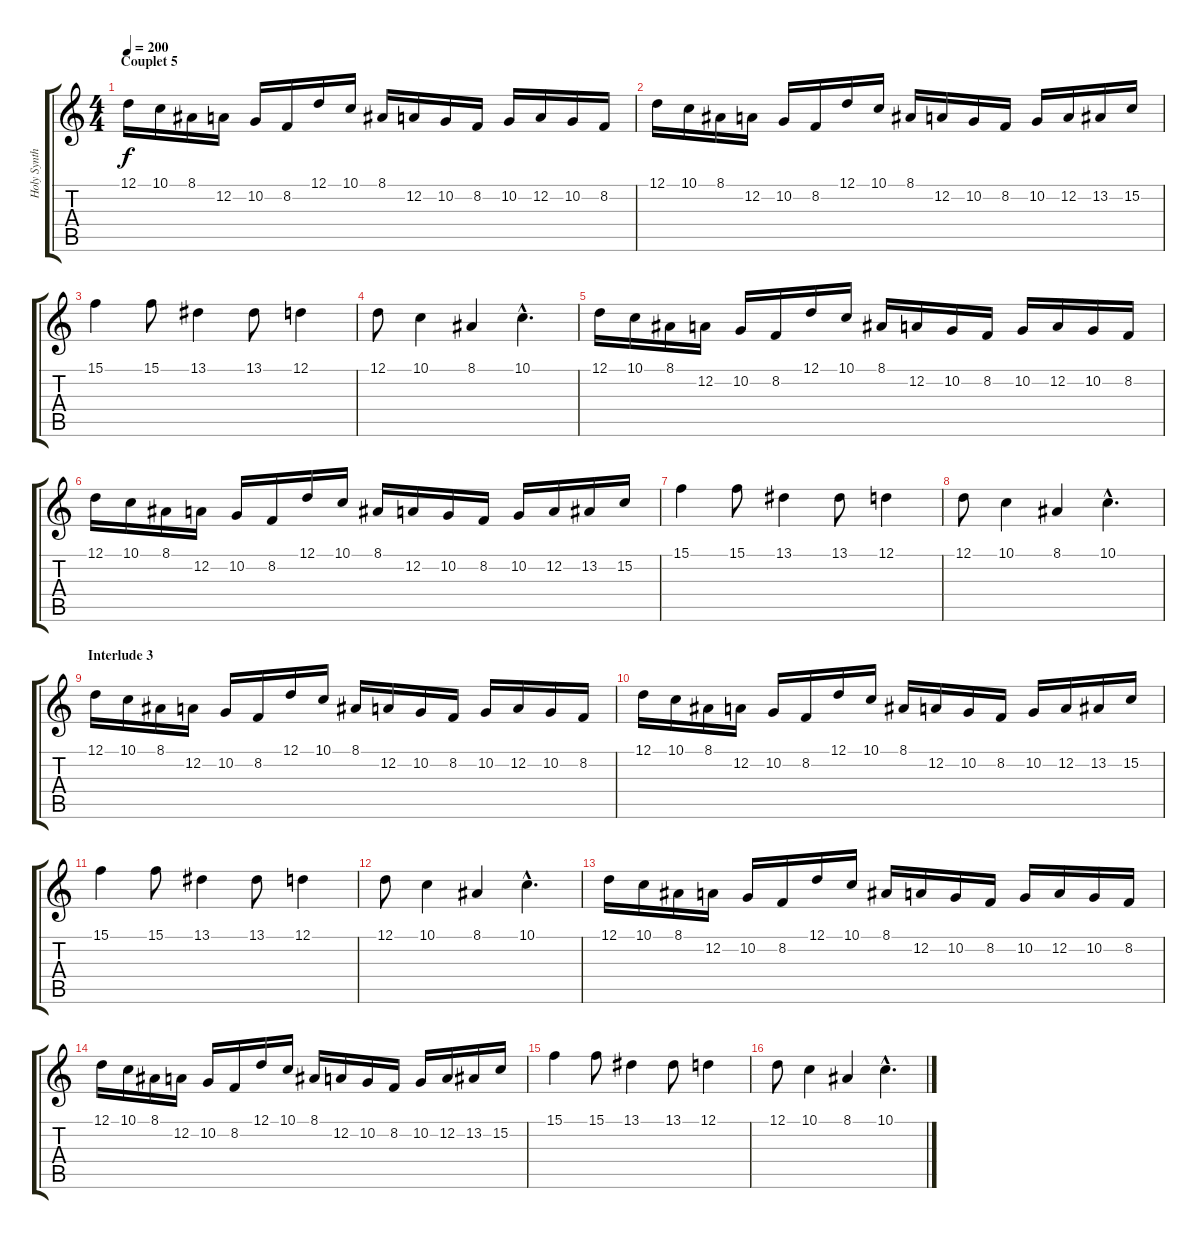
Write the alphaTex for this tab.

\track ("Holy Synthé" "Holy Synth") {instrument lead1square}
\staff {score tabs}
\tuning (D4 A3 F3 C3 G2 D2) {hide}
\ts (4 4)
\section ("" "Couplet 5")
\tempo 200
\clef g2
\ks c
12.1.16{dy f volume 12 instrument stringensemble1} 10.1.16 8.1.16 12.2.16 10.2.16 8.2.16 12.1.16 10.1.16 8.1.16 12.2.16 10.2.16 8.2.16 10.2.16 12.2.16 10.2.16 8.2.16 |
12.1.16 10.1.16 8.1.16 12.2.16 10.2.16 8.2.16 12.1.16 10.1.16 8.1.16 12.2.16 10.2.16 8.2.16 10.2.16 12.2.16 13.2.16 15.2.16 |
15.1.4 15.1.8 13.1.4 13.1.8 12.1.4 |
12.1.8 10.1.4 8.1.4 10.1{hac}.4{d} |
12.1.16 10.1.16 8.1.16 12.2.16 10.2.16 8.2.16 12.1.16 10.1.16 8.1.16 12.2.16 10.2.16 8.2.16 10.2.16 12.2.16 10.2.16 8.2.16 |
12.1.16 10.1.16 8.1.16 12.2.16 10.2.16 8.2.16 12.1.16 10.1.16 8.1.16 12.2.16 10.2.16 8.2.16 10.2.16 12.2.16 13.2.16 15.2.16 |
15.1.4 15.1.8 13.1.4 13.1.8 12.1.4 |
12.1.8 10.1.4 8.1.4 10.1{hac}.4{d} |
\section ("" "Interlude 3")
12.1.16{volume 16 instrument stringensemble1} 10.1.16 8.1.16 12.2.16 10.2.16 8.2.16 12.1.16 10.1.16 8.1.16 12.2.16 10.2.16 8.2.16 10.2.16 12.2.16 10.2.16 8.2.16 |
12.1.16 10.1.16 8.1.16 12.2.16 10.2.16 8.2.16 12.1.16 10.1.16 8.1.16 12.2.16 10.2.16 8.2.16 10.2.16 12.2.16 13.2.16 15.2.16 |
15.1.4 15.1.8 13.1.4 13.1.8 12.1.4 |
12.1.8 10.1.4 8.1.4 10.1{hac}.4{d} |
12.1.16 10.1.16 8.1.16 12.2.16 10.2.16 8.2.16 12.1.16 10.1.16 8.1.16 12.2.16 10.2.16 8.2.16 10.2.16 12.2.16 10.2.16 8.2.16 |
12.1.16 10.1.16 8.1.16 12.2.16 10.2.16 8.2.16 12.1.16 10.1.16 8.1.16 12.2.16 10.2.16 8.2.16 10.2.16 12.2.16 13.2.16 15.2.16 |
15.1.4 15.1.8 13.1.4 13.1.8 12.1.4 |
12.1.8 10.1.4 8.1.4 10.1{hac}.4{d}
